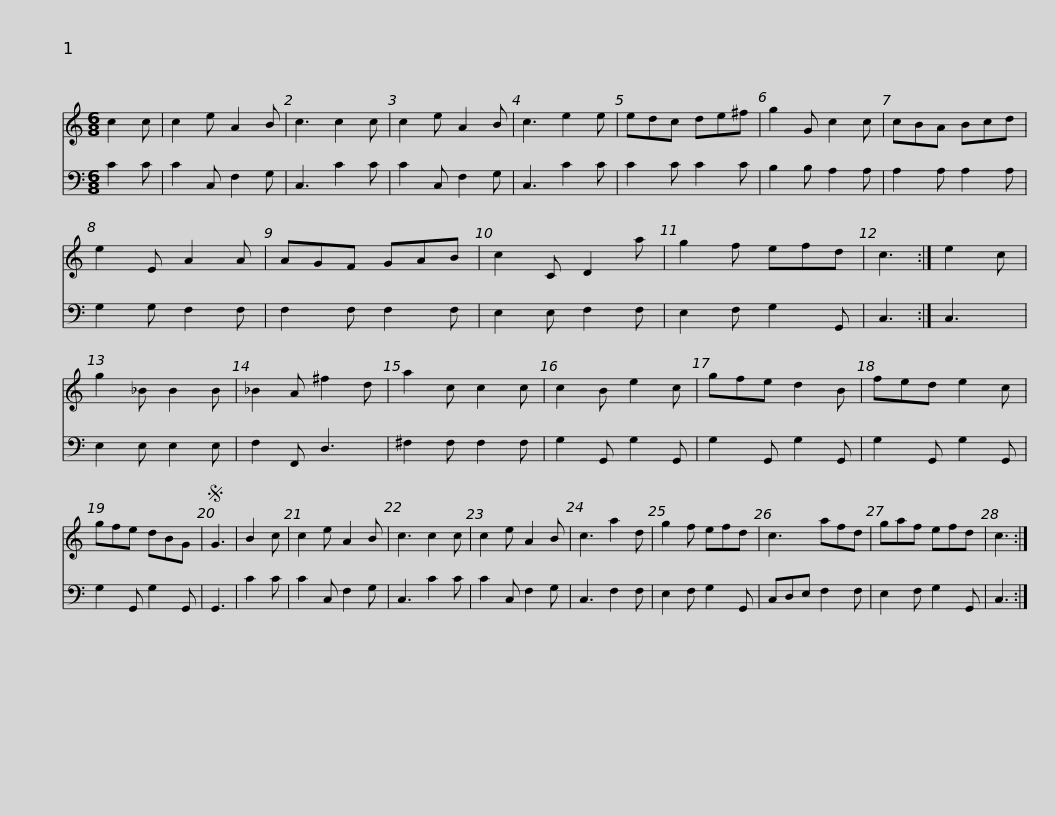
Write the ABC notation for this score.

X:1
%%score 1 2
L:1/8
M:6/8
I:linebreak $
K:C
V:1 treble
V:2 bass
V:1
 c2 c | c2 e A2 B | c3 c2 c | c2 e A2 B | c3 e2 e | %5
 edc de^f | g2 G c2 c | cBA Bcd | e2 E A2 A |$ AGF GAB | %10
 c2 C D2 a | g2 f efd | c3 :| e2 c | g2 _B B2 B | %15
 _B2 A ^f2 d | a2 c c2 c | c2 B e2 c |$ gfe d2 B | fed e2 c | %20
 gfe dBG |S G3 | B2 c | c2 e A2 B | c3 c2 c | %25
 c2 e A2 B | c3 a2 d |$ g2 f efd | c3 afd | gaf efd | %30
 c3 :| %31
V:2
 C2 C | C2 C, F,2 G, | C,3 C2 C | C2 C, F,2 G, | C,3 C2 C | %5
 C2 C C2 C | B,2 B, A,2 A, | A,2 A, A,2 A, | G,2 G, F,2 F, |$ F,2 F, F,2 F, | %10
 E,2 E, F,2 F, | E,2 F, G,2 G,, | C,3 :| C,3 | E,2 E, E,2 E, | %15
 F,2 F,, D,3 | ^F,2 F, F,2 F, | G,2 G,, G,2 G,, |$ G,2 G,, G,2 G,, | G,2 G,, G,2 G,, | %20
 G,2 G,, G,2 G,, | G,,3 | C2 C | C2 C, F,2 G, | C,3 C2 C | %25
 C2 C, F,2 G, | C,3 F,2 F, |$ E,2 F, G,2 G,, | C,D,E, F,2 F, | E,2 F, G,2 G,, | %30
 C,3 :| %31
